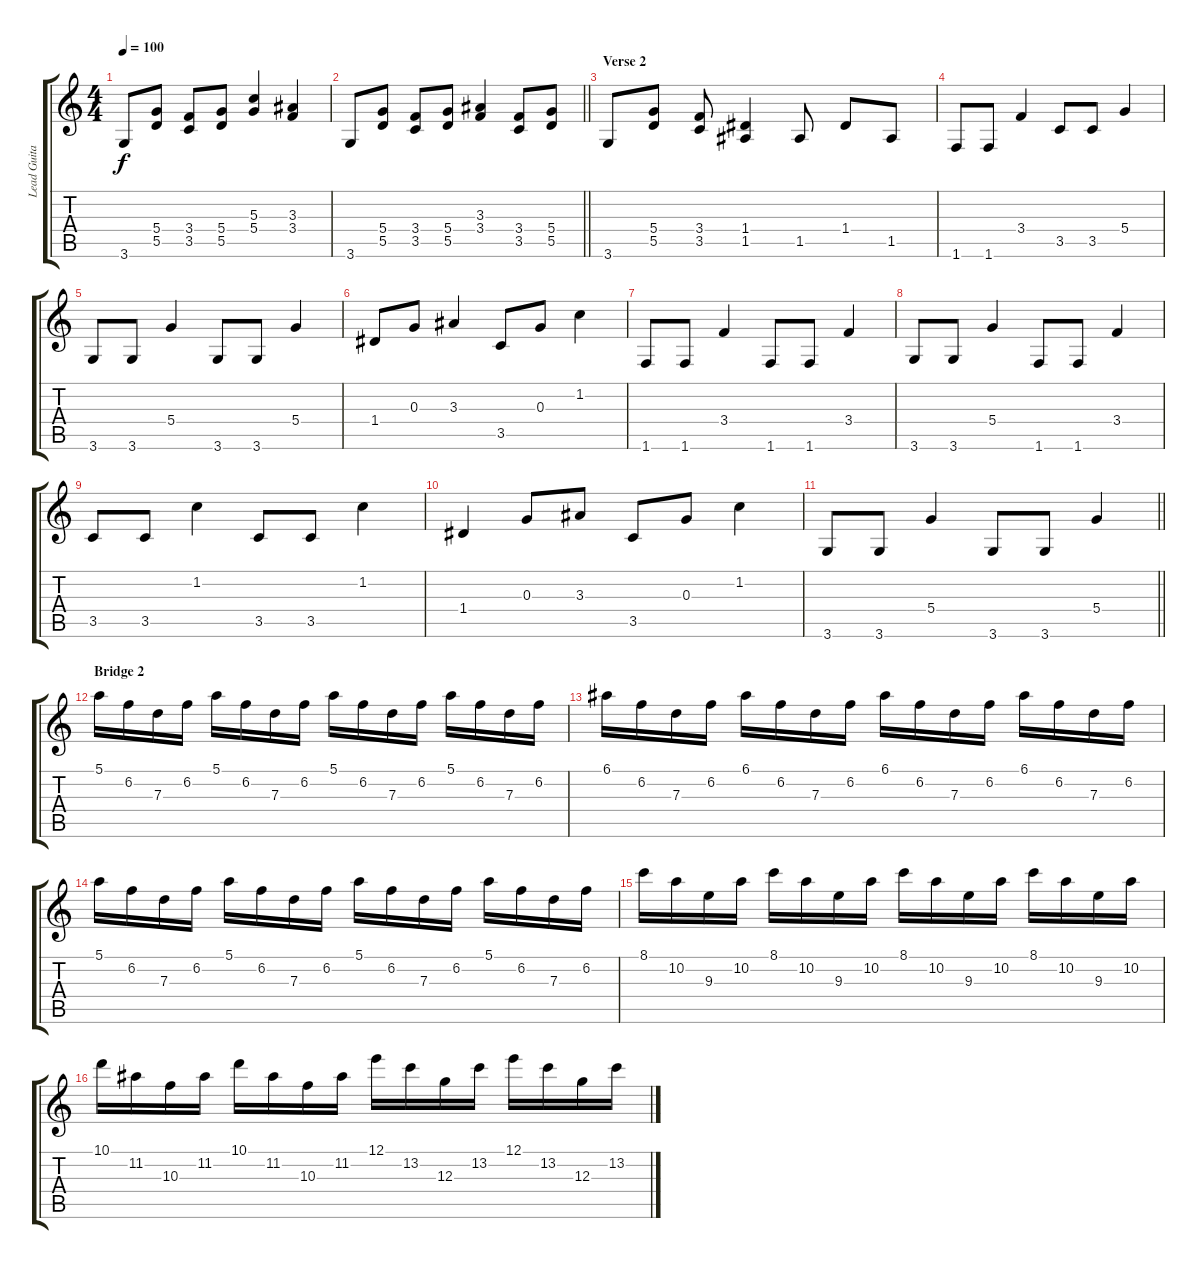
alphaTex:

\track ("Lead Guitar" "Lead Guita") {instrument overdrivenguitar}
\staff {score tabs}
\tuning (E4 B3 G3 D3 A2 E2) {hide}
\ts (4 4)
\tempo 100
\clef g2
\ks c
3.6.8{dy f} (5.4 5.5).8 (3.4 3.5).8 (5.4 5.5).8 (5.3 5.4).4 (3.3 3.4).4 |
\barLineRight lightlight
3.6.8 (5.4 5.5).8 (3.4 3.5).8 (5.4 5.5).8 (3.3 3.4).4 (3.4 3.5).8 (5.4 5.5).8 |
\section ("" "Verse 2")
3.6.8 (5.4 5.5).8 (3.4 3.5).8 (1.4 1.5).4 1.5.8 1.4.8 1.5.8 |
1.6.8 1.6.8 3.4.4 3.5.8 3.5.8 5.4.4 |
3.6.8 3.6.8 5.4.4 3.6.8 3.6.8 5.4.4 |
1.4.8 0.3.8 3.3.4 3.5.8 0.3.8 1.2.4 |
1.6.8 1.6.8 3.4.4 1.6.8 1.6.8 3.4.4 |
3.6.8 3.6.8 5.4.4 1.6.8 1.6.8 3.4.4 |
3.5.8 3.5.8 1.2.4 3.5.8 3.5.8 1.2.4 |
1.4.4 0.3.8 3.3.8 3.5.8 0.3.8 1.2.4 |
\barLineRight lightlight
3.6.8 3.6.8 5.4.4 3.6.8 3.6.8 5.4.4 |
\section ("" "Bridge 2")
5.1.16 6.2.16 7.3.16 6.2.16 5.1.16 6.2.16 7.3.16 6.2.16 5.1.16 6.2.16 7.3.16 6.2.16 5.1.16 6.2.16 7.3.16 6.2.16 |
6.1.16 6.2.16 7.3.16 6.2.16 6.1.16 6.2.16 7.3.16 6.2.16 6.1.16 6.2.16 7.3.16 6.2.16 6.1.16 6.2.16 7.3.16 6.2.16 |
5.1.16 6.2.16 7.3.16 6.2.16 5.1.16 6.2.16 7.3.16 6.2.16 5.1.16 6.2.16 7.3.16 6.2.16 5.1.16 6.2.16 7.3.16 6.2.16 |
8.1.16 10.2.16 9.3.16 10.2.16 8.1.16 10.2.16 9.3.16 10.2.16 8.1.16 10.2.16 9.3.16 10.2.16 8.1.16 10.2.16 9.3.16 10.2.16 |
10.1.16 11.2.16 10.3.16 11.2.16 10.1.16 11.2.16 10.3.16 11.2.16 12.1.16 13.2.16 12.3.16 13.2.16 12.1.16 13.2.16 12.3.16 13.2.16
